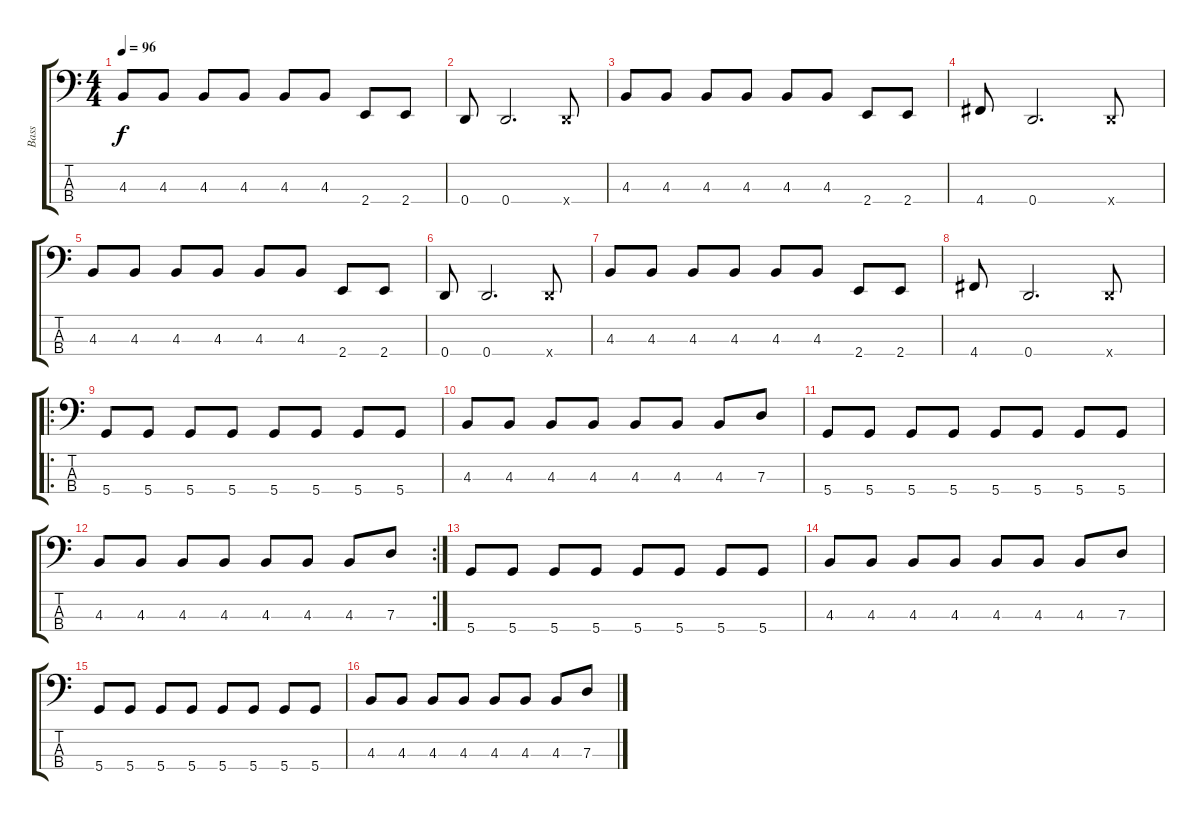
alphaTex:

\track ("Bass" "Bass") {instrument electricbassfinger}
\staff {score tabs}
\tuning (F2 C2 G1 D1) {hide}
\ts (4 4)
\tempo 96
\clef f4
\ks c
4.3.8{dy f} 4.3.8 4.3.8 4.3.8 4.3.8 4.3.8 2.4.8 2.4.8 |
0.4.8 0.4.2{d} 0.4{x}.8 |
4.3.8 4.3.8 4.3.8 4.3.8 4.3.8 4.3.8 2.4.8 2.4.8 |
4.4.8 0.4.2{d} 0.4{x}.8 |
4.3.8 4.3.8 4.3.8 4.3.8 4.3.8 4.3.8 2.4.8 2.4.8 |
0.4.8 0.4.2{d} 0.4{x}.8 |
4.3.8 4.3.8 4.3.8 4.3.8 4.3.8 4.3.8 2.4.8 2.4.8 |
4.4.8 0.4.2{d} 0.4{x}.8 |
\ro
5.4.8 5.4.8 5.4.8 5.4.8 5.4.8 5.4.8 5.4.8 5.4.8 |
4.3.8 4.3.8 4.3.8 4.3.8 4.3.8 4.3.8 4.3.8 7.3.8 |
5.4.8 5.4.8 5.4.8 5.4.8 5.4.8 5.4.8 5.4.8 5.4.8 |
\rc 2
4.3.8 4.3.8 4.3.8 4.3.8 4.3.8 4.3.8 4.3.8 7.3.8 |
5.4.8 5.4.8 5.4.8 5.4.8 5.4.8 5.4.8 5.4.8 5.4.8 |
4.3.8 4.3.8 4.3.8 4.3.8 4.3.8 4.3.8 4.3.8 7.3.8 |
5.4.8 5.4.8 5.4.8 5.4.8 5.4.8 5.4.8 5.4.8 5.4.8 |
4.3.8 4.3.8 4.3.8 4.3.8 4.3.8 4.3.8 4.3.8 7.3.8
